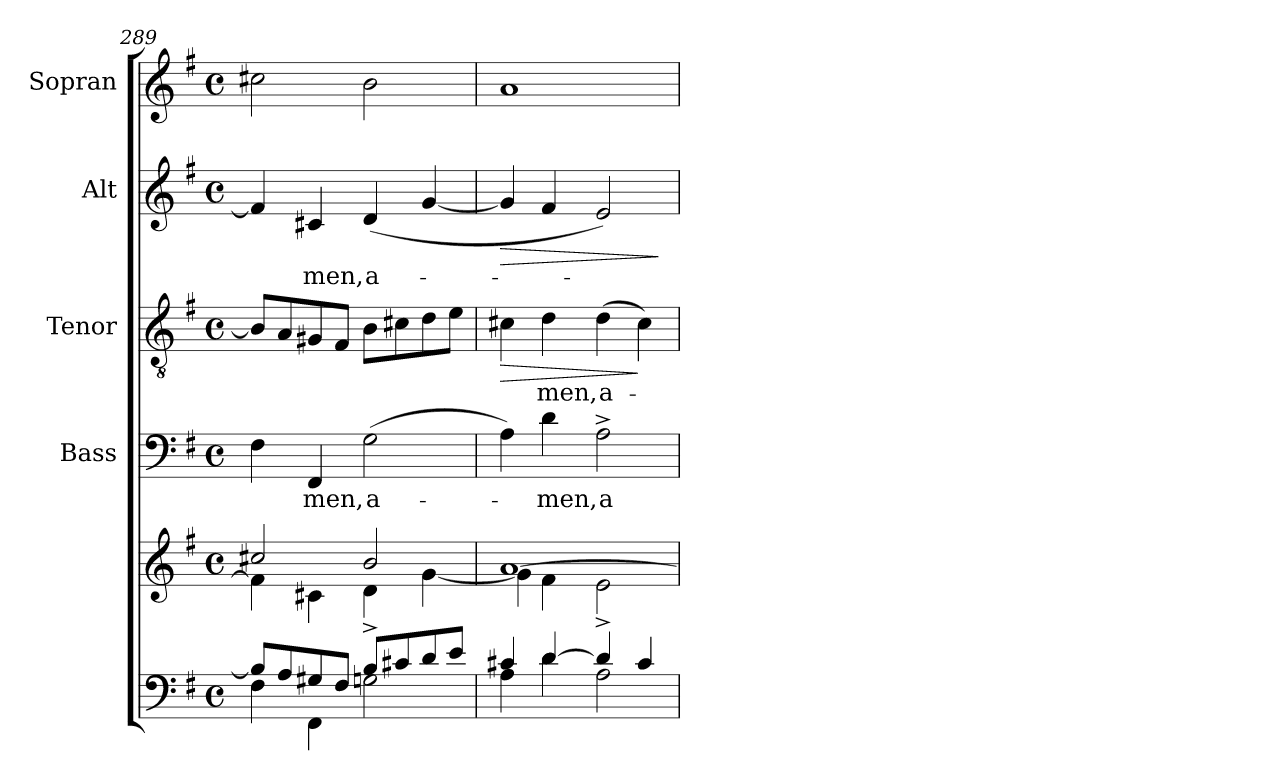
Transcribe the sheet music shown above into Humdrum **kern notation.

**kern	**kern	**kern	**text	**kern	**text	**dynam	**kern	**text	**dynam	**kern
*part5	*part5	*part4	*part4	*part3	*part3	*part3	*part2	*part2	*part2	*part1
*staff6	*staff5	*staff4	*staff4	*staff3	*staff3	*staff3	*staff2	*staff2	*staff2	*staff1
*	*	*I"Bass	*	*I"Tenor	*	*	*I"Alt	*	*	*I"Sopran
*	*	*I'B.	*	*I'T.	*	*	*I'A.	*	*	*I'S.
!!LO:PB:g=z
*clefF4	*clefG2	*clefF4	*	*clefGv2	*	*	*clefG2	*	*	*clefG2
*k[f#]	*k[f#]	*k[f#]	*	*k[f#]	*	*	*k[f#]	*	*	*k[f#]
*G:	*G:	*G:	*	*G:	*	*	*G:	*	*	*G:
*M4/4	*M4/4	*M4/4	*	*M4/4	*	*	*M4/4	*	*	*M4/4
*met(c)	*met(c)	*met(c)	*	*met(c)	*	*	*met(c)	*	*	*met(c)
=289	=289	=289	=289	=289	=289	=289	=289	=289	=289	=289
*^	*^	*	*	*	*	*	*	*	*	*
8B/L]	4F#\	2cc#X/	4f#\]	4F#\	.	8B/L]	.	.	4f#/]	.	.	2cc#X\
8A/	.	.	.	.	.	8A/	.	.	.	.	.	.
!	!	!	!	!	!LO:LY:b	!	!	!	!	!LO:LY:b	!	!
8G#X/	4FF#\	.	4c#X\	4FF#/	-men,	8G#X/	.	.	4c#X/	-men,	.	.
8F#/J	.	.	.	.	.	8F#/J	.	.	.	.	.	.
!	!	!	!	!	!LO:LY:b	!	!	!	!	!LO:LY:b	!	!
8B^</L	2Gn\	2b/	4d\	(>2G\	a-	8B\L	.	.	(<4d/	a-	.	2b\
8c#X/	.	.	.	.	.	8c#X\	.	.	.	.	.	.
8d/	.	.	[<4g\	.	.	8d\	.	.	[4g/	.	.	.
8e/J	.	.	.	.	.	8e\J	.	.	.	.	.	.
=290	=290	=290	=290	=290	=290	=290	=290	=290	=290	=290	=290	=290
!	!	!	!	!	!	!	!	!LO:HP:b	!	!	!LO:HP:b	!
4c#X/	4A\	[>1a	4g\]	4A\)	.	4c#X\	.	>	4g/]	.	>	1a
!	!	!	!	!	!LO:LY:b	!	!LO:LY:b	!	!	!	!	!
[>4d/	4d\	.	4f#\	4d\	-men,	4d\	-men,	.	4f#/	.	.	.
!	!	!	!	!	!LO:LY:b	!	!LO:LY:b	!	!	!	!	!
4d^</]	2A\	.	2e\	2A^>\	a-	(>4d\	a-	.	2e/)	.	.	.
4c#/	.	.	.	.	.	4c#\)	.	]	.	.	.	.
*v	*v	*	*	*	*	*	*	*	*	*	*	*
*	*v	*v	*	*	*	*	*	*	*	*	*
.	.	.	.	.	.	.	.	.	]	.
=	=	=	=	=	=	=	=	=	=	=
*-	*-	*-	*-	*-	*-	*-	*-	*-	*-	*-
